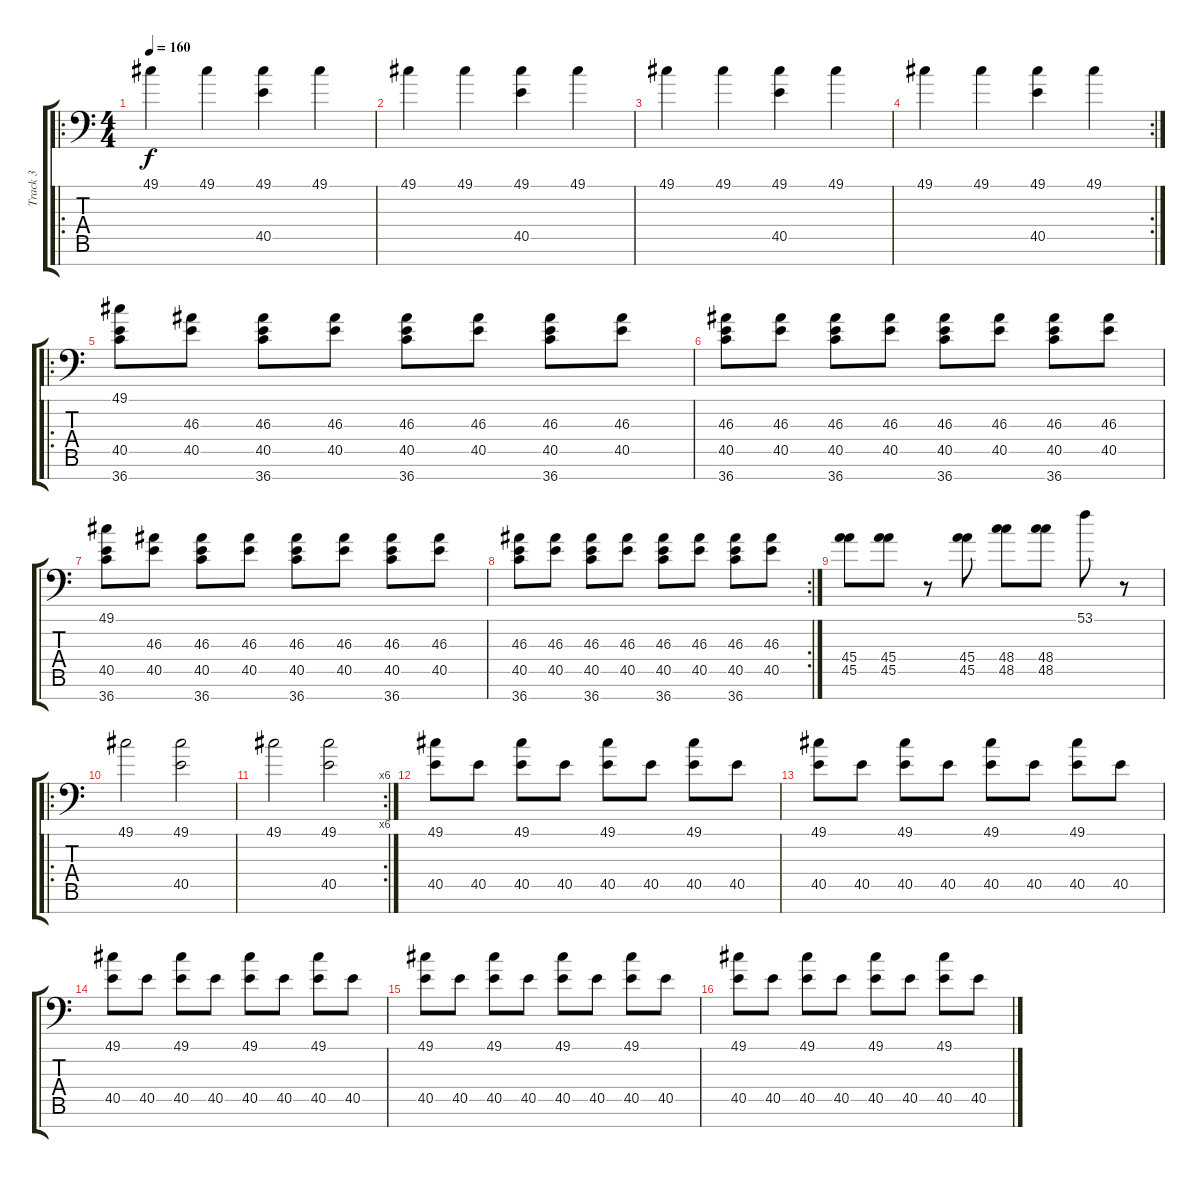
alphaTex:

\track ("Track 3" "Track 3") {instrument acousticgrandpiano}
\staff {score tabs}
\tuning (C-1 C-1 C-1 C-1 C-1 C-1 C-1) {hide}
\ro
\ts (4 4)
\tempo 160
\clef f4
\ks c
49.1.4{dy f} 49.1.4 (49.1 40.5).4 49.1.4 |
49.1.4 49.1.4 (49.1 40.5).4 49.1.4 |
49.1.4 49.1.4 (49.1 40.5).4 49.1.4 |
\rc 2
49.1.4 49.1.4 (49.1 40.5).4 49.1.4 |
\ro
(49.1 40.5 36.7).8 (46.3 40.5).8 (46.3 40.5 36.7).8 (46.3 40.5).8 (46.3 40.5 36.7).8 (46.3 40.5).8 (46.3 40.5 36.7).8 (46.3 40.5).8 |
(46.3 40.5 36.7).8 (46.3 40.5).8 (46.3 40.5 36.7).8 (46.3 40.5).8 (46.3 40.5 36.7).8 (46.3 40.5).8 (46.3 40.5 36.7).8 (46.3 40.5).8 |
(49.1 40.5 36.7).8 (46.3 40.5).8 (46.3 40.5 36.7).8 (46.3 40.5).8 (46.3 40.5 36.7).8 (46.3 40.5).8 (46.3 40.5 36.7).8 (46.3 40.5).8 |
\rc 2
(46.3 40.5 36.7).8 (46.3 40.5).8 (46.3 40.5 36.7).8 (46.3 40.5).8 (46.3 40.5 36.7).8 (46.3 40.5).8 (46.3 40.5 36.7).8 (46.3 40.5).8 |
(45.4 45.5).8 (45.4 45.5).8 r.8 (45.4 45.5).8 (48.4 48.5).8 (48.4 48.5).8 53.1.8 r.8 |
\ro
49.1.2 (49.1 40.5).2 |
\rc 6
49.1.2 (49.1 40.5).2 |
(49.1 40.5).8 40.5.8 (49.1 40.5).8 40.5.8 (49.1 40.5).8 40.5.8 (49.1 40.5).8 40.5.8 |
(49.1 40.5).8 40.5.8 (49.1 40.5).8 40.5.8 (49.1 40.5).8 40.5.8 (49.1 40.5).8 40.5.8 |
(49.1 40.5).8 40.5.8 (49.1 40.5).8 40.5.8 (49.1 40.5).8 40.5.8 (49.1 40.5).8 40.5.8 |
(49.1 40.5).8 40.5.8 (49.1 40.5).8 40.5.8 (49.1 40.5).8 40.5.8 (49.1 40.5).8 40.5.8 |
(49.1 40.5).8 40.5.8 (49.1 40.5).8 40.5.8 (49.1 40.5).8 40.5.8 (49.1 40.5).8 40.5.8
